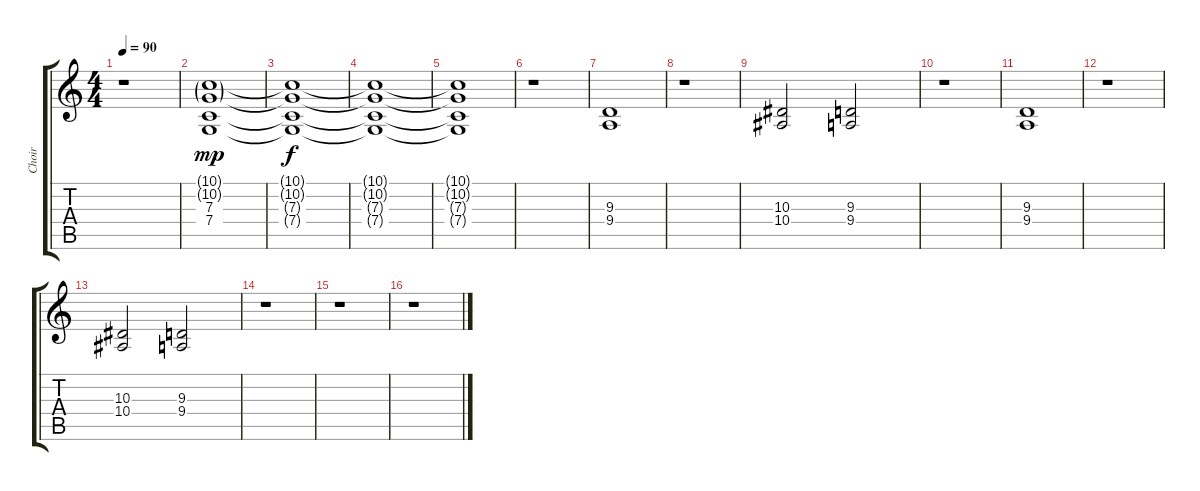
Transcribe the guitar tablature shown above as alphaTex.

\track ("Choir" "Choir") {instrument choiraahs}
\staff {score tabs}
\tuning (D4 A3 F3 C3 G2 D2) {hide}
\ts (4 4)
\tempo 90
\clef g2
\ks c
r.1{dy f} |
(10.1{g} 10.2{g} 7.3 7.4).1{dy mp} |
(10.1{t} 10.2{t} 7.3{t} 7.4{t}).1{dy f} |
(10.1{t} 10.2{t} 7.3{t} 7.4{t}).1 |
(10.1{t} 10.2{t} 7.3{t} 7.4{t}).1 |
r.1 |
(9.3 9.4).1 |
r.1 |
(10.3 10.4).2 (9.3 9.4).2 |
r.1 |
(9.3 9.4).1 |
r.1 |
(10.3 10.4).2 (9.3 9.4).2 |
r.1 |
r.1 |
r.1
